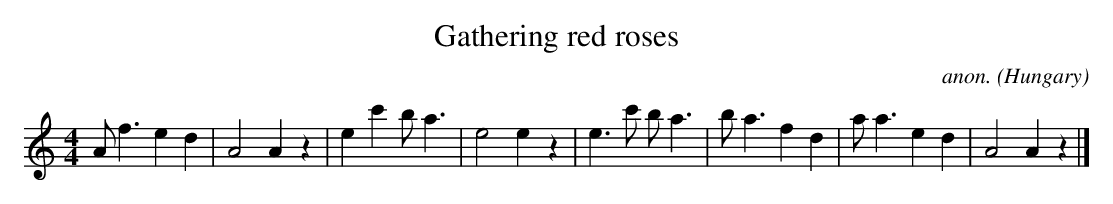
X:1
T:Gathering red roses
C:anon.
O:Hungary
M:4/4
L:1/4
K:Am
A<fed|A2A z|ec'b<a|e2e z|e>c' b<a|b<afd|a<aed|A2A z|]
